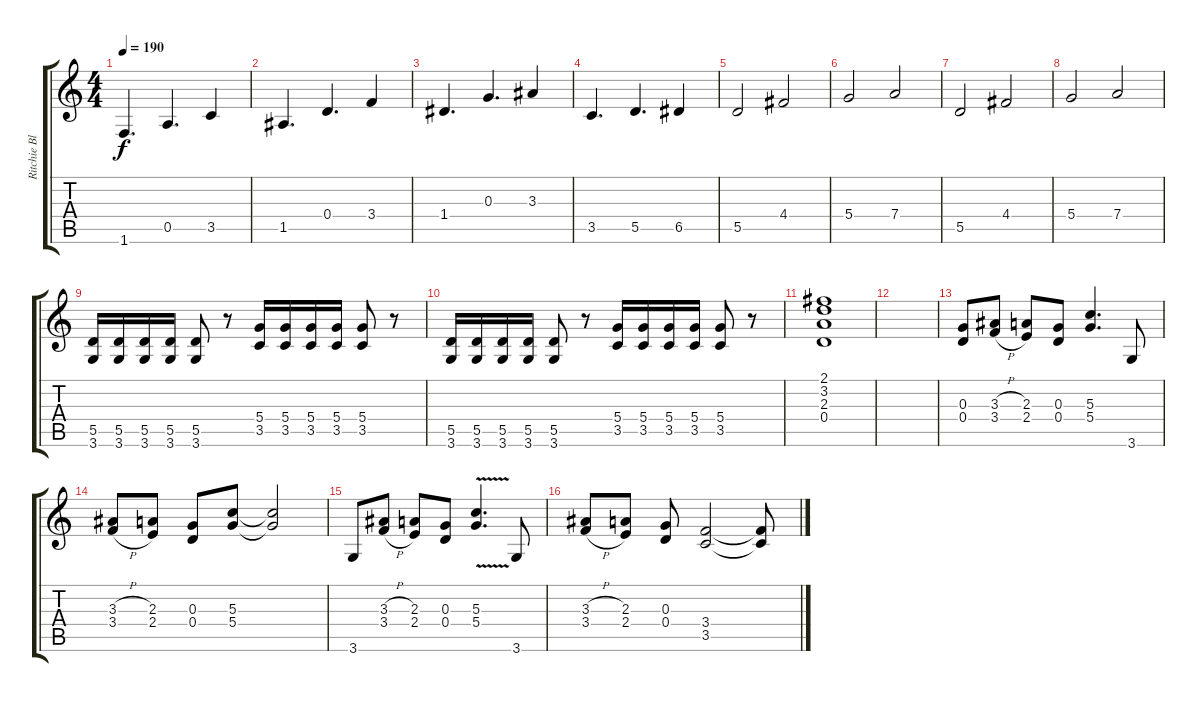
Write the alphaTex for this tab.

\track ("Ritchie Blackmore" "Ritchie Bl") {instrument overdrivenguitar}
\staff {score tabs}
\tuning (E4 B3 G3 D3 A2 E2) {hide}
\ts (4 4)
\tempo 190
\clef g2
\ks c
1.6.4{d dy f} 0.5.4{d} 3.5.4 |
1.5.4{d} 0.4.4{d} 3.4.4 |
1.4.4{d} 0.3.4{d} 3.3.4 |
3.5.4{d} 5.5.4{d} 6.5.4 |
5.5.2 4.4.2 |
5.4.2 7.4.2 |
5.5.2 4.4.2 |
5.4.2 7.4.2 |
(5.5 3.6).16 (5.5 3.6).16 (5.5 3.6).16 (5.5 3.6).16 (5.5 3.6).8 r.8 (5.4 3.5).16 (5.4 3.5).16 (5.4 3.5).16 (5.4 3.5).16 (5.4 3.5).8 r.8 |
(5.5 3.6).16 (5.5 3.6).16 (5.5 3.6).16 (5.5 3.6).16 (5.5 3.6).8 r.8 (5.4 3.5).16 (5.4 3.5).16 (5.4 3.5).16 (5.4 3.5).16 (5.4 3.5).8 r.8 |
(2.1 3.2 2.3 0.4).1 |
|
(0.3 0.4).8 (3.3{h} 3.4{h}).8 (2.3 2.4).8 (0.3 0.4).8 (5.3 5.4).4{d} 3.6.8 |
(3.3{h} 3.4{h}).8 (2.3 2.4).8 (0.3 0.4).8 (5.3 5.4).8 (5.3{t} 5.4{t}).2 |
3.6.8 (3.3{h} 3.4{h}).8 (2.3 2.4).8 (0.3 0.4).8 (5.3{v} 5.4{v}).4{d} 3.6.8 |
(3.3{h} 3.4{h}).8 (2.3 2.4).8 (0.3 0.4).8 (3.4 3.5).2 (3.4{t} 3.5{t}).8
